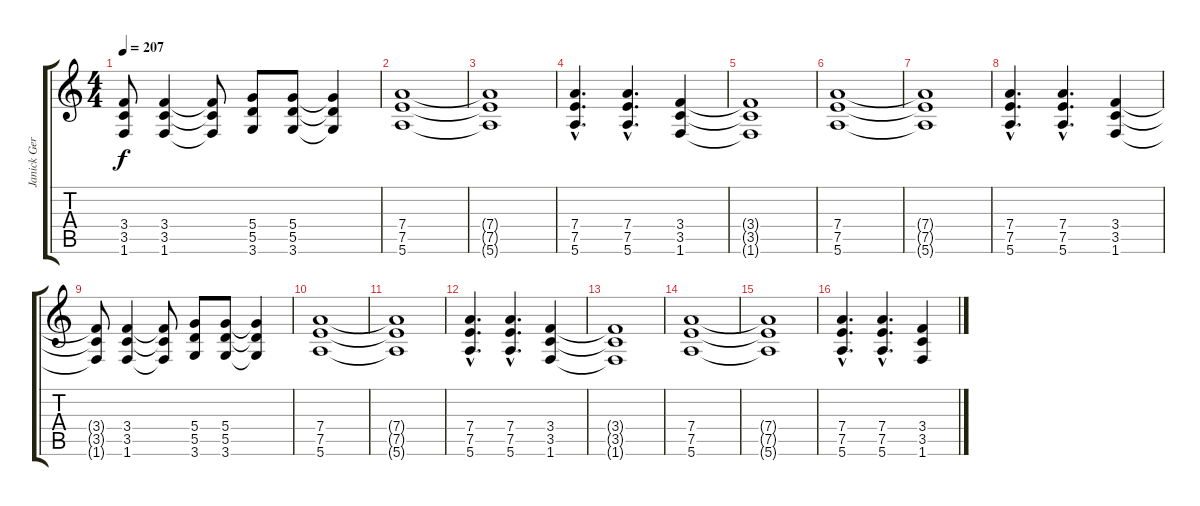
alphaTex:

\track ("Janick Gers" "Janick Ger") {instrument distortionguitar}
\staff {score tabs}
\tuning (E4 B3 G3 D3 A2 E2) {hide}
\ts (4 4)
\tempo 207
\clef g2
\ks c
(3.4{t} 3.5{t} 1.6{t}).8{dy f} (3.4 3.5 1.6).4 (3.4{t} 3.5{t} 1.6{t}).8 (5.4 5.5 3.6).8 (5.4 5.5 3.6).8 (5.4{t} 5.5{t} 3.6{t}).4 |
(7.4 7.5 5.6).1 |
(7.4{t} 7.5{t} 5.6{t}).1 |
(7.4{hac} 7.5{hac} 5.6{hac}).4{d} (7.4{hac} 7.5{hac} 5.6{hac}).4{d} (3.4 3.5 1.6).4 |
(3.4{t} 3.5{t} 1.6{t}).1 |
(7.4 7.5 5.6).1 |
(7.4{t} 7.5{t} 5.6{t}).1 |
(7.4{hac} 7.5{hac} 5.6{hac}).4{d} (7.4{hac} 7.5{hac} 5.6{hac}).4{d} (3.4 3.5 1.6).4 |
(3.4{t} 3.5{t} 1.6{t}).8 (3.4 3.5 1.6).4 (3.4{t} 3.5{t} 1.6{t}).8 (5.4 5.5 3.6).8 (5.4 5.5 3.6).8 (5.4{t} 5.5{t} 3.6{t}).4 |
(7.4 7.5 5.6).1 |
(7.4{t} 7.5{t} 5.6{t}).1 |
(7.4{hac} 7.5{hac} 5.6{hac}).4{d} (7.4{hac} 7.5{hac} 5.6{hac}).4{d} (3.4 3.5 1.6).4 |
(3.4{t} 3.5{t} 1.6{t}).1 |
(7.4 7.5 5.6).1 |
(7.4{t} 7.5{t} 5.6{t}).1 |
(7.4{hac} 7.5{hac} 5.6{hac}).4{d} (7.4{hac} 7.5{hac} 5.6{hac}).4{d} (3.4 3.5 1.6).4
